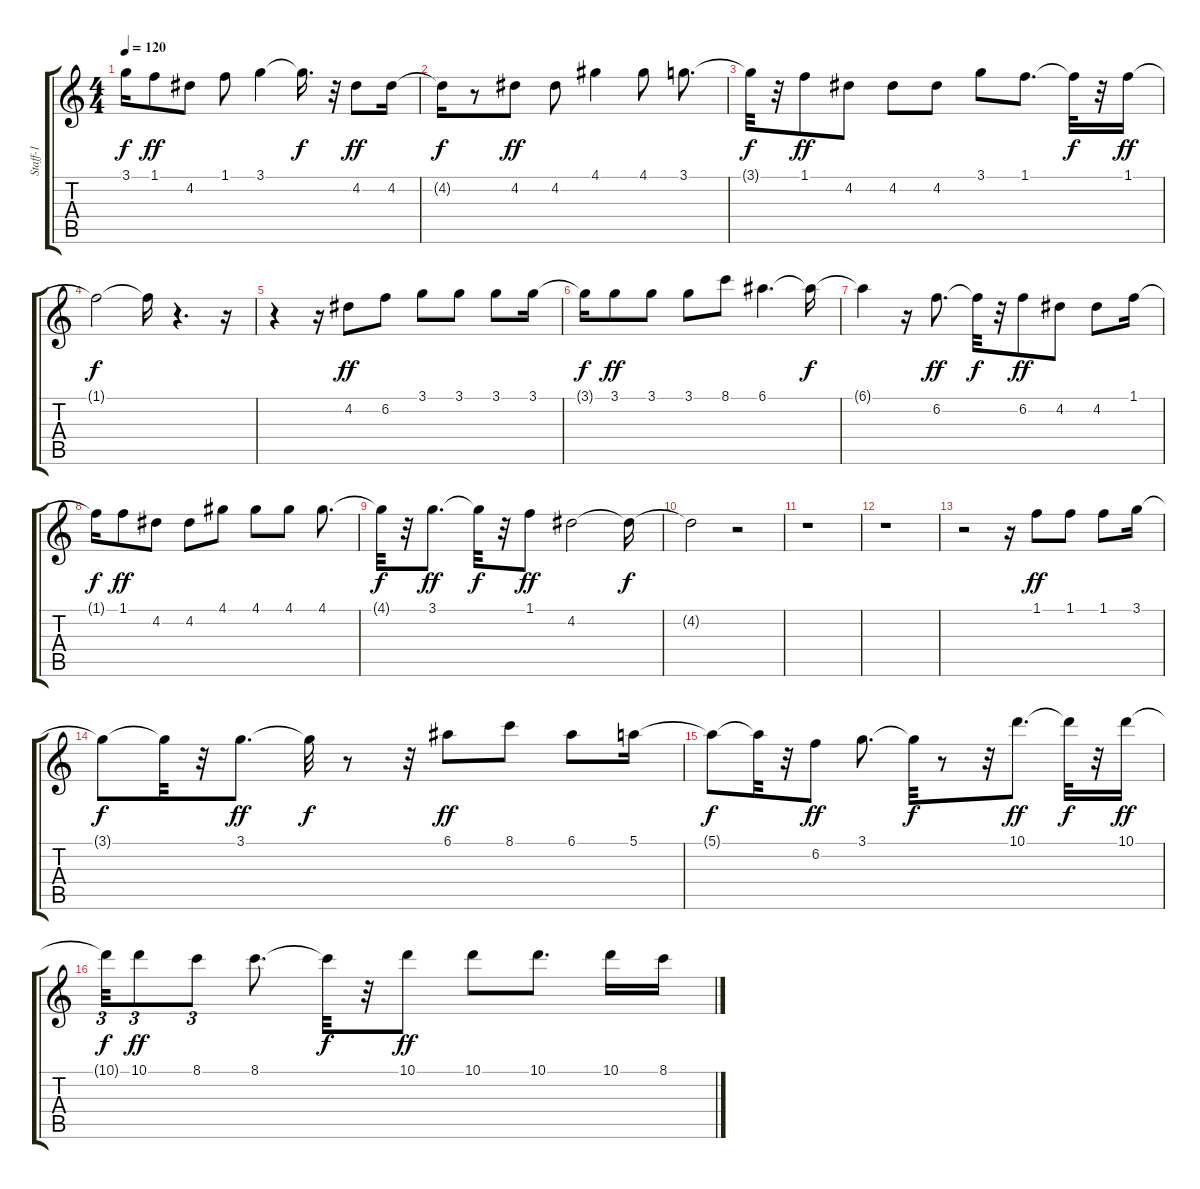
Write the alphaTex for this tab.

\track ("Staff-1" "Staff-1") {instrument acousticguitarsteel}
\staff {score tabs}
\tuning (E4 B3 G3 D3 A2 E2) {hide}
\ts (4 4)
\tempo 120
\clef g2
\ks c
3.1{t}.16{dy f} 1.1.8{dy ff} 4.2.8 1.1.8 3.1.4 3.1{t}.16{d dy f} r.32 4.2.8{dy ff} 4.2.16 |
4.2{t}.16{dy f} r.8 4.2.8{dy ff} 4.2.8 4.1.4 4.1.8 3.1.8{d} |
3.1{t}.32{dy f} r.32 1.1.8{dy ff} 4.2.8 4.2.8 4.2.8 3.1.8 1.1.8{d} 1.1{t}.32{dy f} r.32 1.1.16{dy ff} |
1.1{t}.2{dy f} 1.1{t}.16 r.4{d} r.16 |
r.4 r.16 4.2.8{dy ff} 6.2.8 3.1.8 3.1.8 3.1.8 3.1.16 |
3.1{t}.16{dy f} 3.1.8{dy ff} 3.1.8 3.1.8 8.1.8 6.1.4{d} 6.1{t}.16{dy f} |
6.1{t}.4 r.16 6.2.8{d dy ff} 6.2{t}.32{dy f} r.32 6.2.8{dy ff} 4.2.8 4.2.8 1.1.16 |
1.1{t}.16{dy f} 1.1.8{dy ff} 4.2.8 4.2.8 4.1.8 4.1.8 4.1.8 4.1.8{d} |
4.1{t}.32{dy f} r.32 3.1.8{d dy ff} 3.1{t}.32{dy f} r.32 1.1.8{dy ff} 4.2.2 4.2{t}.16{dy f} |
4.2{t}.2 r.2 |
r.1 |
r.1 |
r.2 r.16 1.1.8{dy ff} 1.1.8 1.1.8 3.1.16 |
3.1{t}.8{dy f} 3.1{t}.32 r.32 3.1.8{d dy ff} 3.1{t}.32{dy f} r.8 r.32 6.1.8{dy ff} 8.1.8 6.1.8 5.1.16 |
5.1{t}.8{dy f} 5.1{t}.32 r.32 6.2.8{dy ff} 3.1.8{d} 3.1{t}.32{dy f} r.8 r.32 10.1.8{d dy ff} 10.1{t}.32{dy f} r.32 10.1.16{dy ff} |
10.1{t}.32{tu (3 2) dy f} 10.1.8{tu (3 2) dy ff} 8.1.8{tu (3 2)} 8.1.8{d} 8.1{t}.32{dy f} r.32 10.1.8{dy ff} 10.1.8 10.1.8{d} 10.1.16 8.1.16
